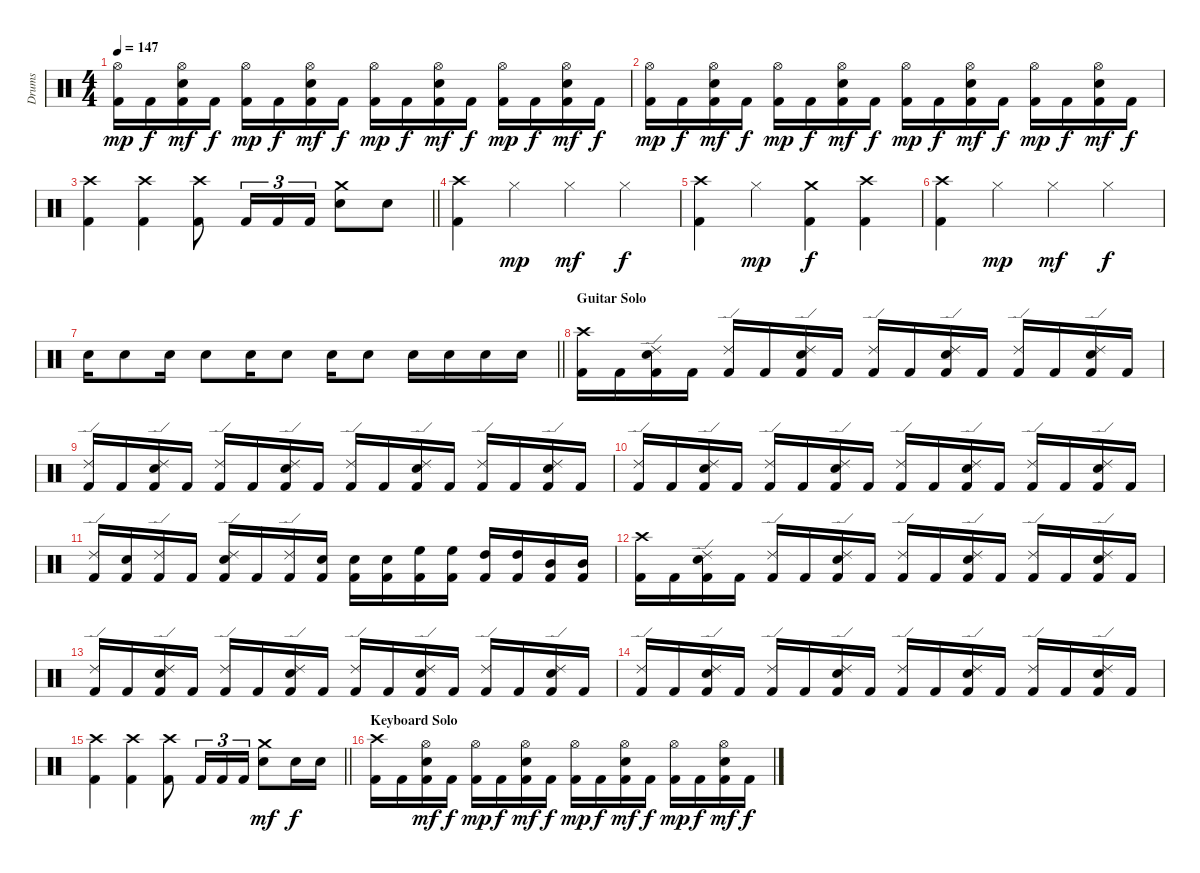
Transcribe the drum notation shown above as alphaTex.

\track ("Drums" "Drums") {instrument percussion}
\staff {score}
\articulation defaults
\ts (4 4)
\tempo 147
\clef neutral
\ks c
("Hi-Hat (open)" "Kick (hit) 2").16{dy mp} "Kick (hit) 2".16{dy f} ("Hi-Hat (open)" "Electric Snare (hit)" "Kick (hit) 2").16{dy mf} "Kick (hit) 2".16{dy f} ("Hi-Hat (open)" "Kick (hit) 2").16{dy mp} "Kick (hit) 2".16{dy f} ("Hi-Hat (open)" "Electric Snare (hit)" "Kick (hit) 2").16{dy mf} "Kick (hit) 2".16{dy f} ("Hi-Hat (open)" "Kick (hit) 2").16{dy mp} "Kick (hit) 2".16{dy f} ("Hi-Hat (open)" "Electric Snare (hit)" "Kick (hit) 2").16{dy mf} "Kick (hit) 2".16{dy f} ("Hi-Hat (open)" "Kick (hit) 2").16{dy mp} "Kick (hit) 2".16{dy f} ("Hi-Hat (open)" "Electric Snare (hit)" "Kick (hit) 2").16{dy mf} "Kick (hit) 2".16{dy f} |
("Hi-Hat (open)" "Kick (hit) 2").16{dy mp} "Kick (hit) 2".16{dy f} ("Hi-Hat (open)" "Electric Snare (hit)" "Kick (hit) 2").16{dy mf} "Kick (hit) 2".16{dy f} ("Hi-Hat (open)" "Kick (hit) 2").16{dy mp} "Kick (hit) 2".16{dy f} ("Hi-Hat (open)" "Electric Snare (hit)" "Kick (hit) 2").16{dy mf} "Kick (hit) 2".16{dy f} ("Hi-Hat (open)" "Kick (hit) 2").16{dy mp} "Kick (hit) 2".16{dy f} ("Hi-Hat (open)" "Electric Snare (hit)" "Kick (hit) 2").16{dy mf} "Kick (hit) 2".16{dy f} ("Hi-Hat (open)" "Kick (hit) 2").16{dy mp} "Kick (hit) 2".16{dy f} ("Hi-Hat (open)" "Electric Snare (hit)" "Kick (hit) 2").16{dy mf} "Kick (hit) 2".16{dy f} |
\barLineRight lightlight
("Crash high (hit)" "Kick (hit) 2").4 ("Crash high (hit)" "Kick (hit) 2").4 ("Crash high (hit)" "Kick (hit) 2").8 "Kick (hit) 2".16{tu (3 2)} "Kick (hit) 2".16{tu (3 2)} "Kick (hit) 2".16{tu (3 2)} ("Crash medium (hit)" "Electric Snare (hit)").8 "Electric Snare (hit)".8 |
("Crash high (hit)" "Kick (hit) 2").4 "Hi-Hat (closed)".4{dy mp} "Hi-Hat (closed)".4{dy mf} "Hi-Hat (closed)".4{dy f} |
("Crash high (hit)" "Kick (hit) 2").4 "Hi-Hat (closed)".4{dy mp} ("Crash medium (hit)" "Kick (hit) 2").4{dy f} ("Crash high (hit)" "Kick (hit) 2").4 |
("Crash high (hit)" "Kick (hit) 2").4 "Hi-Hat (closed)".4{dy mp} "Hi-Hat (closed)".4{dy mf} "Hi-Hat (closed)".4{dy f} |
\barLineRight lightlight "Electric Snare (hit)".16 "Electric Snare (hit)".8 "Electric Snare (hit)".16 "Electric Snare (hit)".8 "Electric Snare (hit)".16 "Electric Snare (hit)".8 "Electric Snare (hit)".16 "Electric Snare (hit)".8 "Electric Snare (hit)".16 "Electric Snare (hit)".16 "Electric Snare (hit)".16 "Electric Snare (hit)".16
|
\section ("" "Guitar Solo")
("Crash high (hit)" "Kick (hit) 2").16 "Kick (hit) 2".16 ("Ride (edge) 2" "Electric Snare (hit)" "Kick (hit) 2").16 "Kick (hit) 2".16 ("Ride (edge) 2" "Kick (hit) 2").16 "Kick (hit) 2".16 ("Ride (edge) 2" "Electric Snare (hit)" "Kick (hit) 2").16 "Kick (hit) 2".16 ("Ride (edge) 2" "Kick (hit) 2").16 "Kick (hit) 2".16 ("Ride (edge) 2" "Electric Snare (hit)" "Kick (hit) 2").16 "Kick (hit) 2".16 ("Ride (edge) 2" "Kick (hit) 2").16 "Kick (hit) 2".16 ("Ride (edge) 2" "Electric Snare (hit)" "Kick (hit) 2").16 "Kick (hit) 2".16 |
("Ride (edge) 2" "Kick (hit) 2").16 "Kick (hit) 2".16 ("Ride (edge) 2" "Electric Snare (hit)" "Kick (hit) 2").16 "Kick (hit) 2".16 ("Ride (edge) 2" "Kick (hit) 2").16 "Kick (hit) 2".16 ("Ride (edge) 2" "Electric Snare (hit)" "Kick (hit) 2").16 "Kick (hit) 2".16 ("Ride (edge) 2" "Kick (hit) 2").16 "Kick (hit) 2".16 ("Ride (edge) 2" "Electric Snare (hit)" "Kick (hit) 2").16 "Kick (hit) 2".16 ("Ride (edge) 2" "Kick (hit) 2").16 "Kick (hit) 2".16 ("Ride (edge) 2" "Electric Snare (hit)" "Kick (hit) 2").16 "Kick (hit) 2".16 |
("Ride (edge) 2" "Kick (hit) 2").16 "Kick (hit) 2".16 ("Ride (edge) 2" "Electric Snare (hit)" "Kick (hit) 2").16 "Kick (hit) 2".16 ("Ride (edge) 2" "Kick (hit) 2").16 "Kick (hit) 2".16 ("Ride (edge) 2" "Electric Snare (hit)" "Kick (hit) 2").16 "Kick (hit) 2".16 ("Ride (edge) 2" "Kick (hit) 2").16 "Kick (hit) 2".16 ("Ride (edge) 2" "Electric Snare (hit)" "Kick (hit) 2").16 "Kick (hit) 2".16 ("Ride (edge) 2" "Kick (hit) 2").16 "Kick (hit) 2".16 ("Ride (edge) 2" "Electric Snare (hit)" "Kick (hit) 2").16 "Kick (hit) 2".16 |
("Ride (edge) 2" "Kick (hit) 2").16 ("Electric Snare (hit)" "Kick (hit) 2").16 ("Ride (edge) 2" "Kick (hit) 2").16 "Kick (hit) 2".16 ("Ride (edge) 2" "Electric Snare (hit)" "Kick (hit) 2").16 "Kick (hit) 2".16 ("Ride (edge) 2" "Kick (hit) 2").16 ("Electric Snare (hit)" "Kick (hit) 2").16 ("Electric Snare (hit)" "Kick (hit) 2").16 ("Electric Snare (hit)" "Kick (hit) 2").16 ("High Floor Tom (hit)" "Kick (hit) 2").16 ("High Floor Tom (hit)" "Kick (hit) 2").16 ("High Tom (hit)" "Kick (hit) 2").16 ("High Tom (hit)" "Kick (hit) 2").16 ("Mid Tom (hit)" "Kick (hit) 2").16 ("Mid Tom (hit)" "Kick (hit) 2").16 |
("Crash high (hit)" "Kick (hit) 2").16 "Kick (hit) 2".16 ("Ride (edge) 2" "Electric Snare (hit)" "Kick (hit) 2").16 "Kick (hit) 2".16 ("Ride (edge) 2" "Kick (hit) 2").16 "Kick (hit) 2".16 ("Ride (edge) 2" "Electric Snare (hit)" "Kick (hit) 2").16 "Kick (hit) 2".16 ("Ride (edge) 2" "Kick (hit) 2").16 "Kick (hit) 2".16 ("Ride (edge) 2" "Electric Snare (hit)" "Kick (hit) 2").16 "Kick (hit) 2".16 ("Ride (edge) 2" "Kick (hit) 2").16 "Kick (hit) 2".16 ("Ride (edge) 2" "Electric Snare (hit)" "Kick (hit) 2").16 "Kick (hit) 2".16 |
("Ride (edge) 2" "Kick (hit) 2").16 "Kick (hit) 2".16 ("Ride (edge) 2" "Electric Snare (hit)" "Kick (hit) 2").16 "Kick (hit) 2".16 ("Ride (edge) 2" "Kick (hit) 2").16 "Kick (hit) 2".16 ("Ride (edge) 2" "Electric Snare (hit)" "Kick (hit) 2").16 "Kick (hit) 2".16 ("Ride (edge) 2" "Kick (hit) 2").16 "Kick (hit) 2".16 ("Ride (edge) 2" "Electric Snare (hit)" "Kick (hit) 2").16 "Kick (hit) 2".16 ("Ride (edge) 2" "Kick (hit) 2").16 "Kick (hit) 2".16 ("Ride (edge) 2" "Electric Snare (hit)" "Kick (hit) 2").16 "Kick (hit) 2".16 |
("Ride (edge) 2" "Kick (hit) 2").16 "Kick (hit) 2".16 ("Ride (edge) 2" "Electric Snare (hit)" "Kick (hit) 2").16 "Kick (hit) 2".16 ("Ride (edge) 2" "Kick (hit) 2").16 "Kick (hit) 2".16 ("Ride (edge) 2" "Electric Snare (hit)" "Kick (hit) 2").16 "Kick (hit) 2".16 ("Ride (edge) 2" "Kick (hit) 2").16 "Kick (hit) 2".16 ("Ride (edge) 2" "Electric Snare (hit)" "Kick (hit) 2").16 "Kick (hit) 2".16 ("Ride (edge) 2" "Kick (hit) 2").16 "Kick (hit) 2".16 ("Ride (edge) 2" "Electric Snare (hit)" "Kick (hit) 2").16 "Kick (hit) 2".16 |
\barLineRight lightlight
("Crash high (hit)" "Kick (hit) 2").4 ("Crash high (hit)" "Kick (hit) 2").4 ("Crash high (hit)" "Kick (hit) 2").8 "Kick (hit) 2".16{tu (3 2)} "Kick (hit) 2".16{tu (3 2)} "Kick (hit) 2".16{tu (3 2)} ("Crash medium (hit)" "Electric Snare (hit)").8{dy mf} "Electric Snare (hit)".16{dy f} "Electric Snare (hit)".16 |
\section ("" "Keyboard Solo")
("Crash high (hit)" "Kick (hit) 2").16 "Kick (hit) 2".16 ("Hi-Hat (open)" "Electric Snare (hit)" "Kick (hit) 2").16{dy mf} "Kick (hit) 2".16{dy f} ("Hi-Hat (open)" "Kick (hit) 2").16{dy mp} "Kick (hit) 2".16{dy f} ("Hi-Hat (open)" "Electric Snare (hit)" "Kick (hit) 2").16{dy mf} "Kick (hit) 2".16{dy f} ("Hi-Hat (open)" "Kick (hit) 2").16{dy mp} "Kick (hit) 2".16{dy f} ("Hi-Hat (open)" "Electric Snare (hit)" "Kick (hit) 2").16{dy mf} "Kick (hit) 2".16{dy f} ("Hi-Hat (open)" "Kick (hit) 2").16{dy mp} "Kick (hit) 2".16{dy f} ("Hi-Hat (open)" "Electric Snare (hit)" "Kick (hit) 2").16{dy mf} "Kick (hit) 2".16{dy f}
